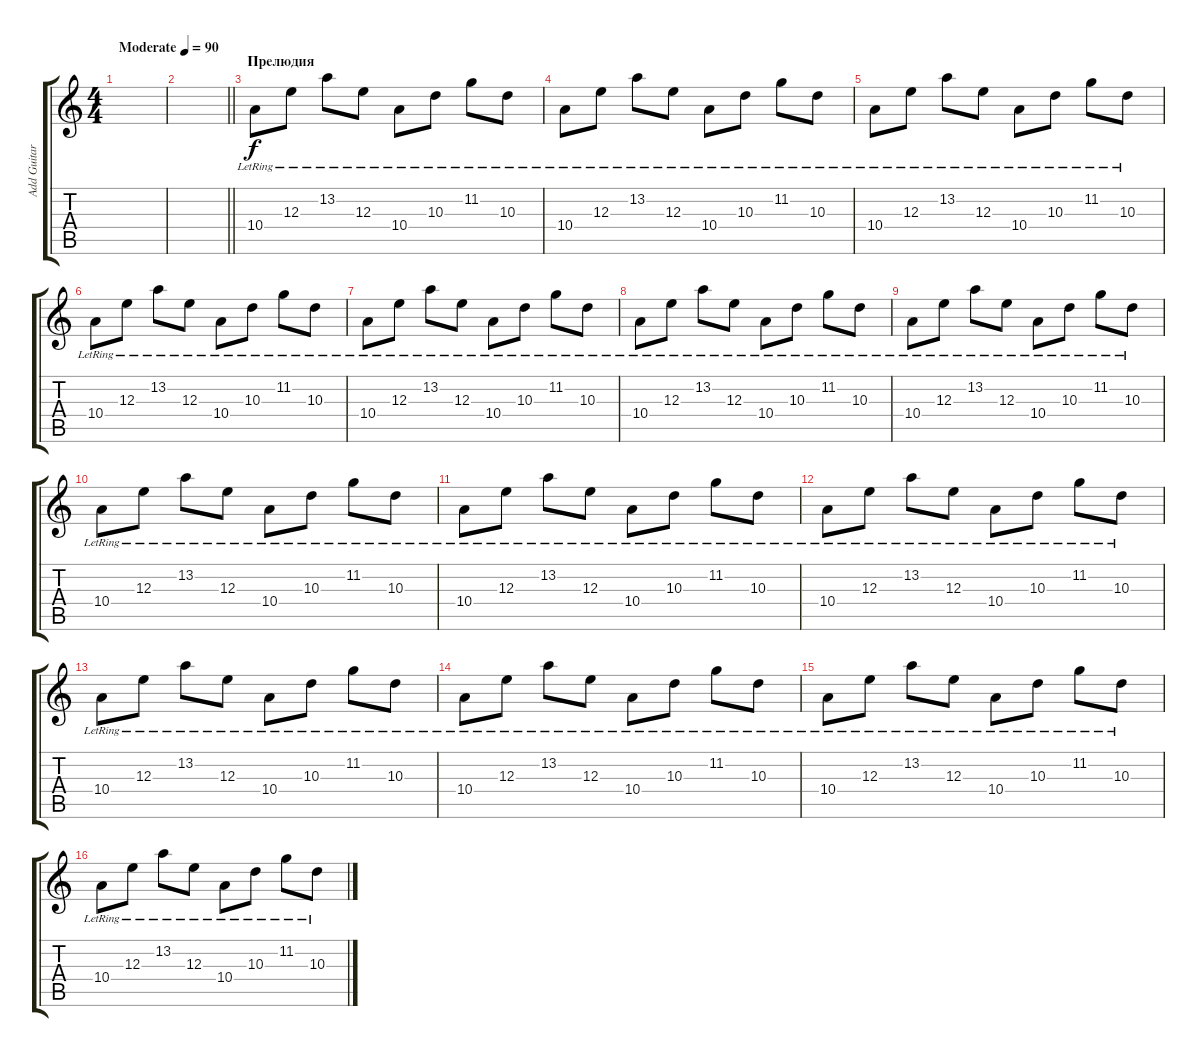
\track ("Add Guitar" "Add Guitar") {instrument distortionguitar}
\staff {score tabs}
\tuning (Db4 Ab3 E3 B2 Gb2 B1) {hide}
\ts (4 4)
\tempo (90 "Moderate")
\clef g2
\ks c
|
\barLineRight lightlight
|
\section ("" "Прелюдия")
10.4{lr}.8{volume 8 balance 8 instrument electricguitarclean} 12.3{lr}.8 13.2{lr}.8 12.3{lr}.8 10.4{lr}.8 10.3{lr}.8 11.2{lr}.8 10.3{lr}.8 |
10.4{lr}.8 12.3{lr}.8 13.2{lr}.8 12.3{lr}.8 10.4{lr}.8 10.3{lr}.8 11.2{lr}.8 10.3{lr}.8 |
10.4{lr}.8 12.3{lr}.8 13.2{lr}.8 12.3{lr}.8 10.4{lr}.8 10.3{lr}.8 11.2{lr}.8 10.3{lr}.8 |
10.4{lr}.8 12.3{lr}.8 13.2{lr}.8 12.3{lr}.8 10.4{lr}.8 10.3{lr}.8 11.2{lr}.8 10.3{lr}.8 |
10.4{lr}.8{volume 13} 12.3{lr}.8 13.2{lr}.8 12.3{lr}.8 10.4{lr}.8 10.3{lr}.8 11.2{lr}.8 10.3{lr}.8 |
10.4{lr}.8 12.3{lr}.8 13.2{lr}.8 12.3{lr}.8 10.4{lr}.8 10.3{lr}.8 11.2{lr}.8 10.3{lr}.8 |
10.4{lr}.8 12.3{lr}.8 13.2{lr}.8 12.3{lr}.8 10.4{lr}.8 10.3{lr}.8 11.2{lr}.8 10.3{lr}.8 |
10.4{lr}.8 12.3{lr}.8 13.2{lr}.8 12.3{lr}.8 10.4{lr}.8 10.3{lr}.8 11.2{lr}.8 10.3{lr}.8 |
10.4{lr}.8 12.3{lr}.8 13.2{lr}.8 12.3{lr}.8 10.4{lr}.8 10.3{lr}.8 11.2{lr}.8 10.3{lr}.8 |
10.4{lr}.8 12.3{lr}.8 13.2{lr}.8 12.3{lr}.8 10.4{lr}.8 10.3{lr}.8 11.2{lr}.8 10.3{lr}.8 |
10.4{lr}.8 12.3{lr}.8 13.2{lr}.8 12.3{lr}.8 10.4{lr}.8 10.3{lr}.8 11.2{lr}.8 10.3{lr}.8 |
10.4{lr}.8 12.3{lr}.8 13.2{lr}.8 12.3{lr}.8 10.4{lr}.8 10.3{lr}.8 11.2{lr}.8 10.3{lr}.8 |
10.4{lr}.8{volume 0} 12.3{lr}.8 13.2{lr}.8 12.3{lr}.8 10.4{lr}.8 10.3{lr}.8 11.2{lr}.8 10.3{lr}.8 |
10.4{lr}.8 12.3{lr}.8 13.2{lr}.8 12.3{lr}.8 10.4{lr}.8 10.3{lr}.8 11.2{lr}.8 10.3{lr}.8
